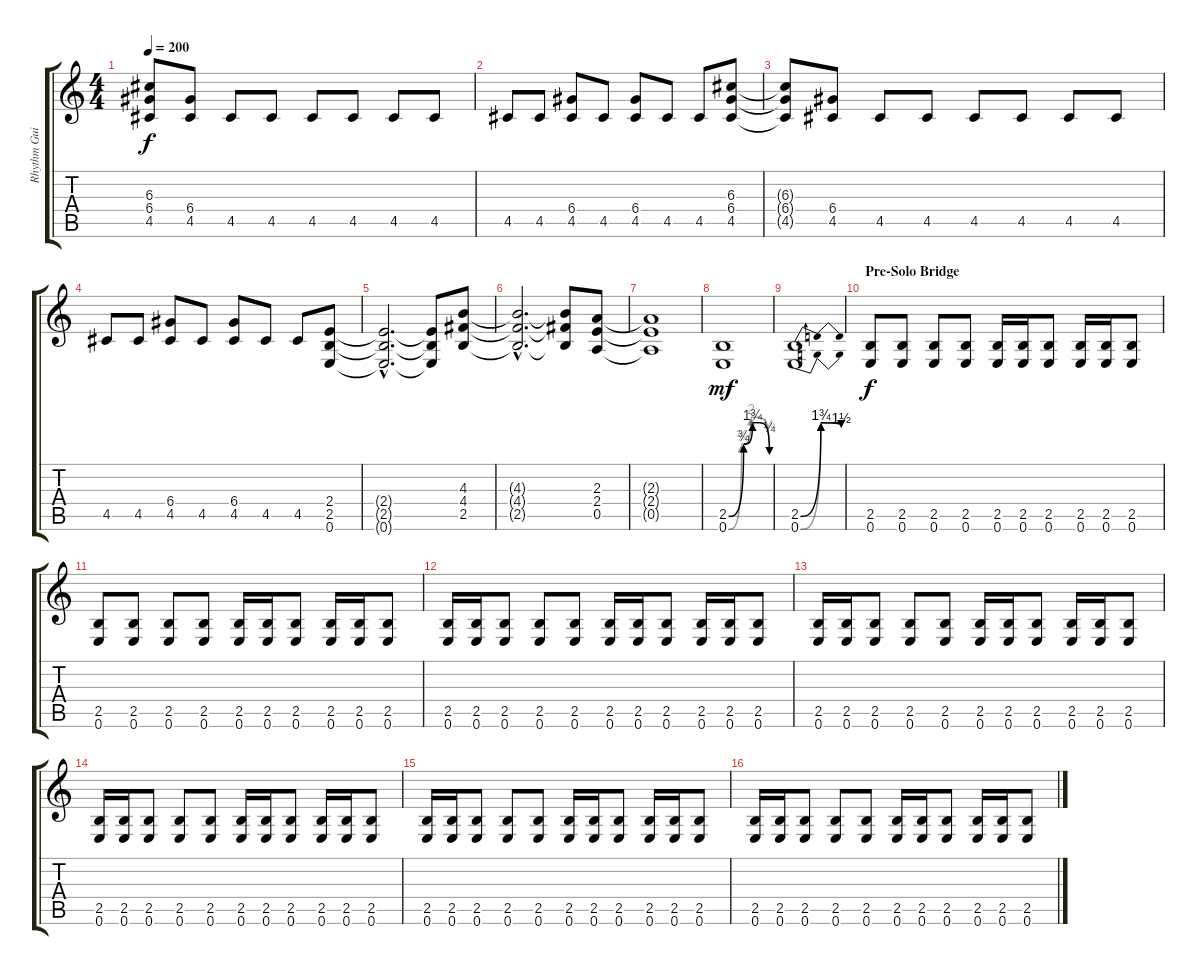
\track ("Rhythm Guitar 1" "Rhythm Gui") {instrument distortionguitar}
\staff {score tabs}
\tuning (E4 B3 G3 D3 A2 E2) {hide}
\ts (4 4)
\tempo 200
\clef g2
\ks c
(6.3{t} 6.4{t} 4.5{t}).8{dy f} (6.4 4.5).8 4.5.8 4.5.8 4.5.8 4.5.8 4.5.8 4.5.8 |
4.5.8 4.5.8 (6.4 4.5).8 4.5.8 (6.4 4.5).8 4.5.8 4.5.8 (6.3 6.4 4.5).8 |
(6.3{t} 6.4{t} 4.5{t}).8 (6.4 4.5).8 4.5.8 4.5.8 4.5.8 4.5.8 4.5.8 4.5.8 |
4.5.8 4.5.8 (6.4 4.5).8 4.5.8 (6.4 4.5).8 4.5.8 4.5.8 (2.4 2.5 0.6).8 |
(2.4{hac t} 2.5{hac t} 0.6{hac t}).2{d} (2.4{t} 2.5{t} 0.6{t}).8 (4.3 4.4 2.5).8 |
(4.3{hac t} 4.4{hac t} 2.5{hac t}).2{d} (4.3{t} 4.4{t} 2.5{t}).8 (2.3 2.4 0.5).8 |
(2.3{t} 2.4{t} 0.5{t}).1 |
(2.5{be (custom 0 0 22 3 35 7 45 7 60 1)} 0.6{be (custom 0 0 19 3 33 8 42 8 60 1)}).1{dy mf} |
(2.5{be (bendrelease 0 0 50 7 50 7 60 6)} 0.6{be (bendrelease 0 0 50 7 50 7 60 6)}).1 |
\section ("" "Pre-Solo Bridge")
(2.5 0.6).8{dy f} (2.5 0.6).8 (2.5 0.6).8 (2.5 0.6).8 (2.5 0.6).16 (2.5 0.6).16 (2.5 0.6).8 (2.5 0.6).16 (2.5 0.6).16 (2.5 0.6).8 |
(2.5 0.6).8 (2.5 0.6).8 (2.5 0.6).8 (2.5 0.6).8 (2.5 0.6).16 (2.5 0.6).16 (2.5 0.6).8 (2.5 0.6).16 (2.5 0.6).16 (2.5 0.6).8 |
(2.5 0.6).16 (2.5 0.6).16 (2.5 0.6).8 (2.5 0.6).8 (2.5 0.6).8 (2.5 0.6).16 (2.5 0.6).16 (2.5 0.6).8 (2.5 0.6).16 (2.5 0.6).16 (2.5 0.6).8 |
(2.5 0.6).16 (2.5 0.6).16 (2.5 0.6).8 (2.5 0.6).8 (2.5 0.6).8 (2.5 0.6).16 (2.5 0.6).16 (2.5 0.6).8 (2.5 0.6).16 (2.5 0.6).16 (2.5 0.6).8 |
(2.5 0.6).16 (2.5 0.6).16 (2.5 0.6).8 (2.5 0.6).8 (2.5 0.6).8 (2.5 0.6).16 (2.5 0.6).16 (2.5 0.6).8 (2.5 0.6).16 (2.5 0.6).16 (2.5 0.6).8 |
(2.5 0.6).16 (2.5 0.6).16 (2.5 0.6).8 (2.5 0.6).8 (2.5 0.6).8 (2.5 0.6).16 (2.5 0.6).16 (2.5 0.6).8 (2.5 0.6).16 (2.5 0.6).16 (2.5 0.6).8 |
(2.5 0.6).16 (2.5 0.6).16 (2.5 0.6).8 (2.5 0.6).8 (2.5 0.6).8 (2.5 0.6).16 (2.5 0.6).16 (2.5 0.6).8 (2.5 0.6).16 (2.5 0.6).16 (2.5 0.6).8
